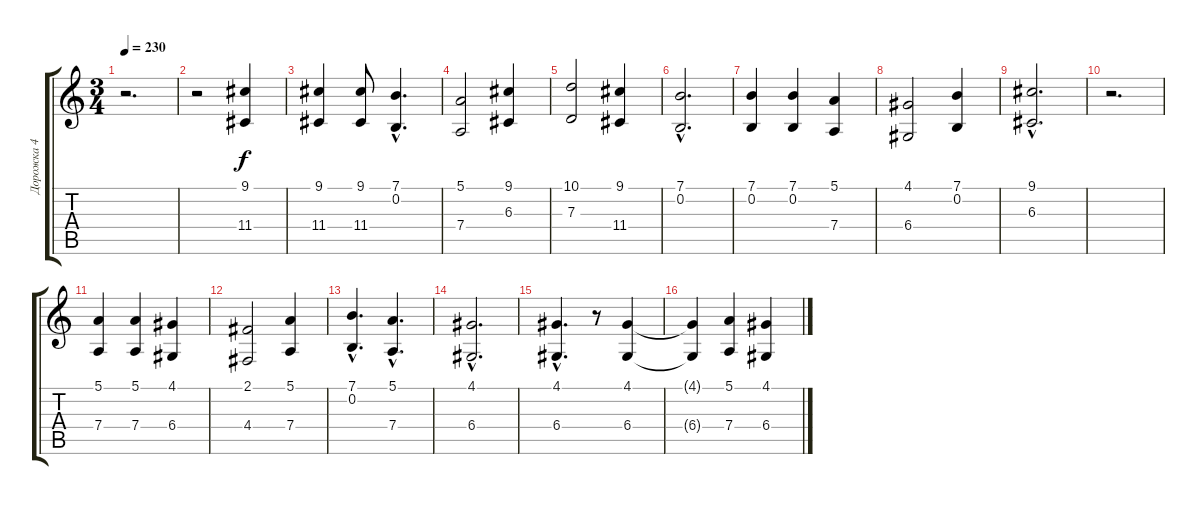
\track ("Дорожка 4" "Дорожка 4") {instrument violin}
\staff {score tabs}
\tuning (E4 B3 G3 D3 A2 E2) {hide}
\ts (3 4)
\tempo 230
\clef g2
\ks c
r.2{d dy f} |
r.2 (9.1 11.4).4 |
(9.1 11.4).4 (9.1 11.4).8 (7.1{hac} 0.2{hac}).4{d} |
(5.1 7.4).2 (9.1 6.3).4 |
(10.1 7.3).2 (9.1 11.4).4 |
(7.1{hac} 0.2{hac}).2{d} |
(7.1 0.2).4 (7.1 0.2).4 (5.1 7.4).4 |
(4.1 6.4).2 (7.1 0.2).4 |
(9.1{hac} 6.3{hac}).2{d} |
r.2{d} |
(5.1 7.4).4 (5.1 7.4).4 (4.1 6.4).4 |
(2.1 4.4).2 (5.1 7.4).4 |
(7.1{hac} 0.2{hac}).4{d} (5.1{hac} 7.4{hac}).4{d} |
(4.1{hac} 6.4{hac}).2{d} |
(4.1{hac} 6.4{hac}).4{d} r.8 (4.1 6.4).4 |
(4.1{t} 6.4{t}).4 (5.1 7.4).4 (4.1 6.4).4
